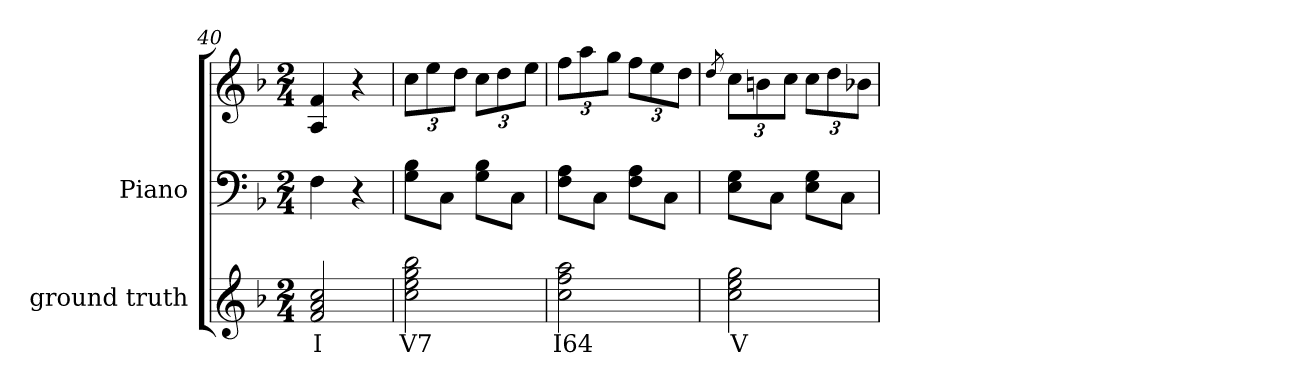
**kern	**text	**kern	**kern
*part2	*part2	*part1	*part1
*staff3	*staff3	*staff2	*staff1
*I"ground truth	*	*I"Piano	*
*	*	*I'Pno.	*
*	*	*clefF4	*clefG2
*k[b-]	*	*k[b-]	*k[b-]
*F:	*	*F:	*F:
*M2/4	*	*M2/4	*M2/4
=40	=40	=40	=40
2f 2a 2cc	I	4F\	4A/ 4f/
.	.	4r	4r
=41	=41	=41	=41
*	*	*	*Xbrackettup
2cc 2ee 2gg 2bb-	V7	8G\ 8B-\L	12cc\L
.	.	.	12ee\
.	.	8C\J	.
.	.	.	12dd\J
.	.	8G\ 8B-\L	12cc\L
.	.	.	12dd\
.	.	8C\J	.
.	.	.	12ee\J
=42	=42	=42	=42
2cc 2ff 2aa	I64	8F\ 8A\L	12ff\L
.	.	.	12aa\
.	.	8C\J	.
.	.	.	12gg\J
.	.	8F\ 8A\L	12ff\L
.	.	.	12ee\
.	.	8C\J	.
.	.	.	12dd\J
=43	=43	=43	=43
.	.	.	8qdd/
2cc 2ee 2gg	V	8E\ 8G\L	12cc\L
.	.	.	12bn\
.	.	8C\J	.
.	.	.	12cc\J
.	.	8E\ 8G\L	12cc\L
.	.	.	12dd\
.	.	8C\J	.
.	.	.	12b-X\J
=	=	=	=
*-	*-	*-	*-
